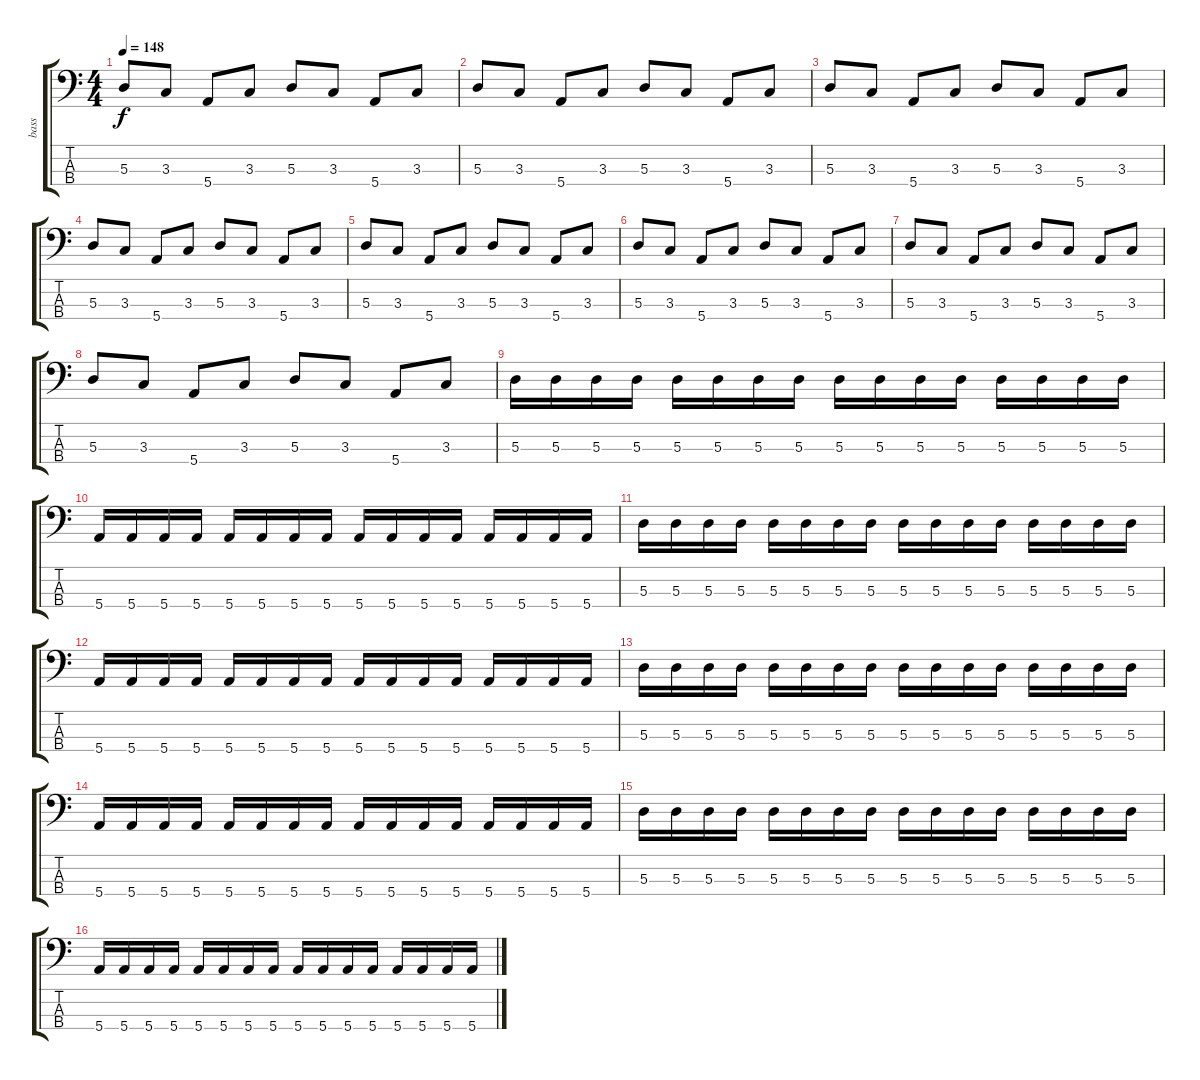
\track ("bass" "bass") {instrument electricbasspick}
\staff {score tabs}
\tuning (G2 D2 A1 E1) {hide}
\ts (4 4)
\tempo 148
\clef f4
\ks c
5.3.8{dy f} 3.3.8 5.4.8 3.3.8 5.3.8 3.3.8 5.4.8 3.3.8 |
5.3.8 3.3.8 5.4.8 3.3.8 5.3.8 3.3.8 5.4.8 3.3.8 |
5.3.8 3.3.8 5.4.8 3.3.8 5.3.8 3.3.8 5.4.8 3.3.8 |
5.3.8 3.3.8 5.4.8 3.3.8 5.3.8 3.3.8 5.4.8 3.3.8 |
5.3.8 3.3.8 5.4.8 3.3.8 5.3.8 3.3.8 5.4.8 3.3.8 |
5.3.8 3.3.8 5.4.8 3.3.8 5.3.8 3.3.8 5.4.8 3.3.8 |
5.3.8 3.3.8 5.4.8 3.3.8 5.3.8 3.3.8 5.4.8 3.3.8 |
5.3.8 3.3.8 5.4.8 3.3.8 5.3.8 3.3.8 5.4.8 3.3.8 |
5.3.16 5.3.16 5.3.16 5.3.16 5.3.16 5.3.16 5.3.16 5.3.16 5.3.16 5.3.16 5.3.16 5.3.16 5.3.16 5.3.16 5.3.16 5.3.16 |
5.4.16 5.4.16 5.4.16 5.4.16 5.4.16 5.4.16 5.4.16 5.4.16 5.4.16 5.4.16 5.4.16 5.4.16 5.4.16 5.4.16 5.4.16 5.4.16 |
5.3.16 5.3.16 5.3.16 5.3.16 5.3.16 5.3.16 5.3.16 5.3.16 5.3.16 5.3.16 5.3.16 5.3.16 5.3.16 5.3.16 5.3.16 5.3.16 |
5.4.16 5.4.16 5.4.16 5.4.16 5.4.16 5.4.16 5.4.16 5.4.16 5.4.16 5.4.16 5.4.16 5.4.16 5.4.16 5.4.16 5.4.16 5.4.16 |
5.3.16 5.3.16 5.3.16 5.3.16 5.3.16 5.3.16 5.3.16 5.3.16 5.3.16 5.3.16 5.3.16 5.3.16 5.3.16 5.3.16 5.3.16 5.3.16 |
5.4.16 5.4.16 5.4.16 5.4.16 5.4.16 5.4.16 5.4.16 5.4.16 5.4.16 5.4.16 5.4.16 5.4.16 5.4.16 5.4.16 5.4.16 5.4.16 |
5.3.16 5.3.16 5.3.16 5.3.16 5.3.16 5.3.16 5.3.16 5.3.16 5.3.16 5.3.16 5.3.16 5.3.16 5.3.16 5.3.16 5.3.16 5.3.16 |
5.4.16 5.4.16 5.4.16 5.4.16 5.4.16 5.4.16 5.4.16 5.4.16 5.4.16 5.4.16 5.4.16 5.4.16 5.4.16 5.4.16 5.4.16 5.4.16
